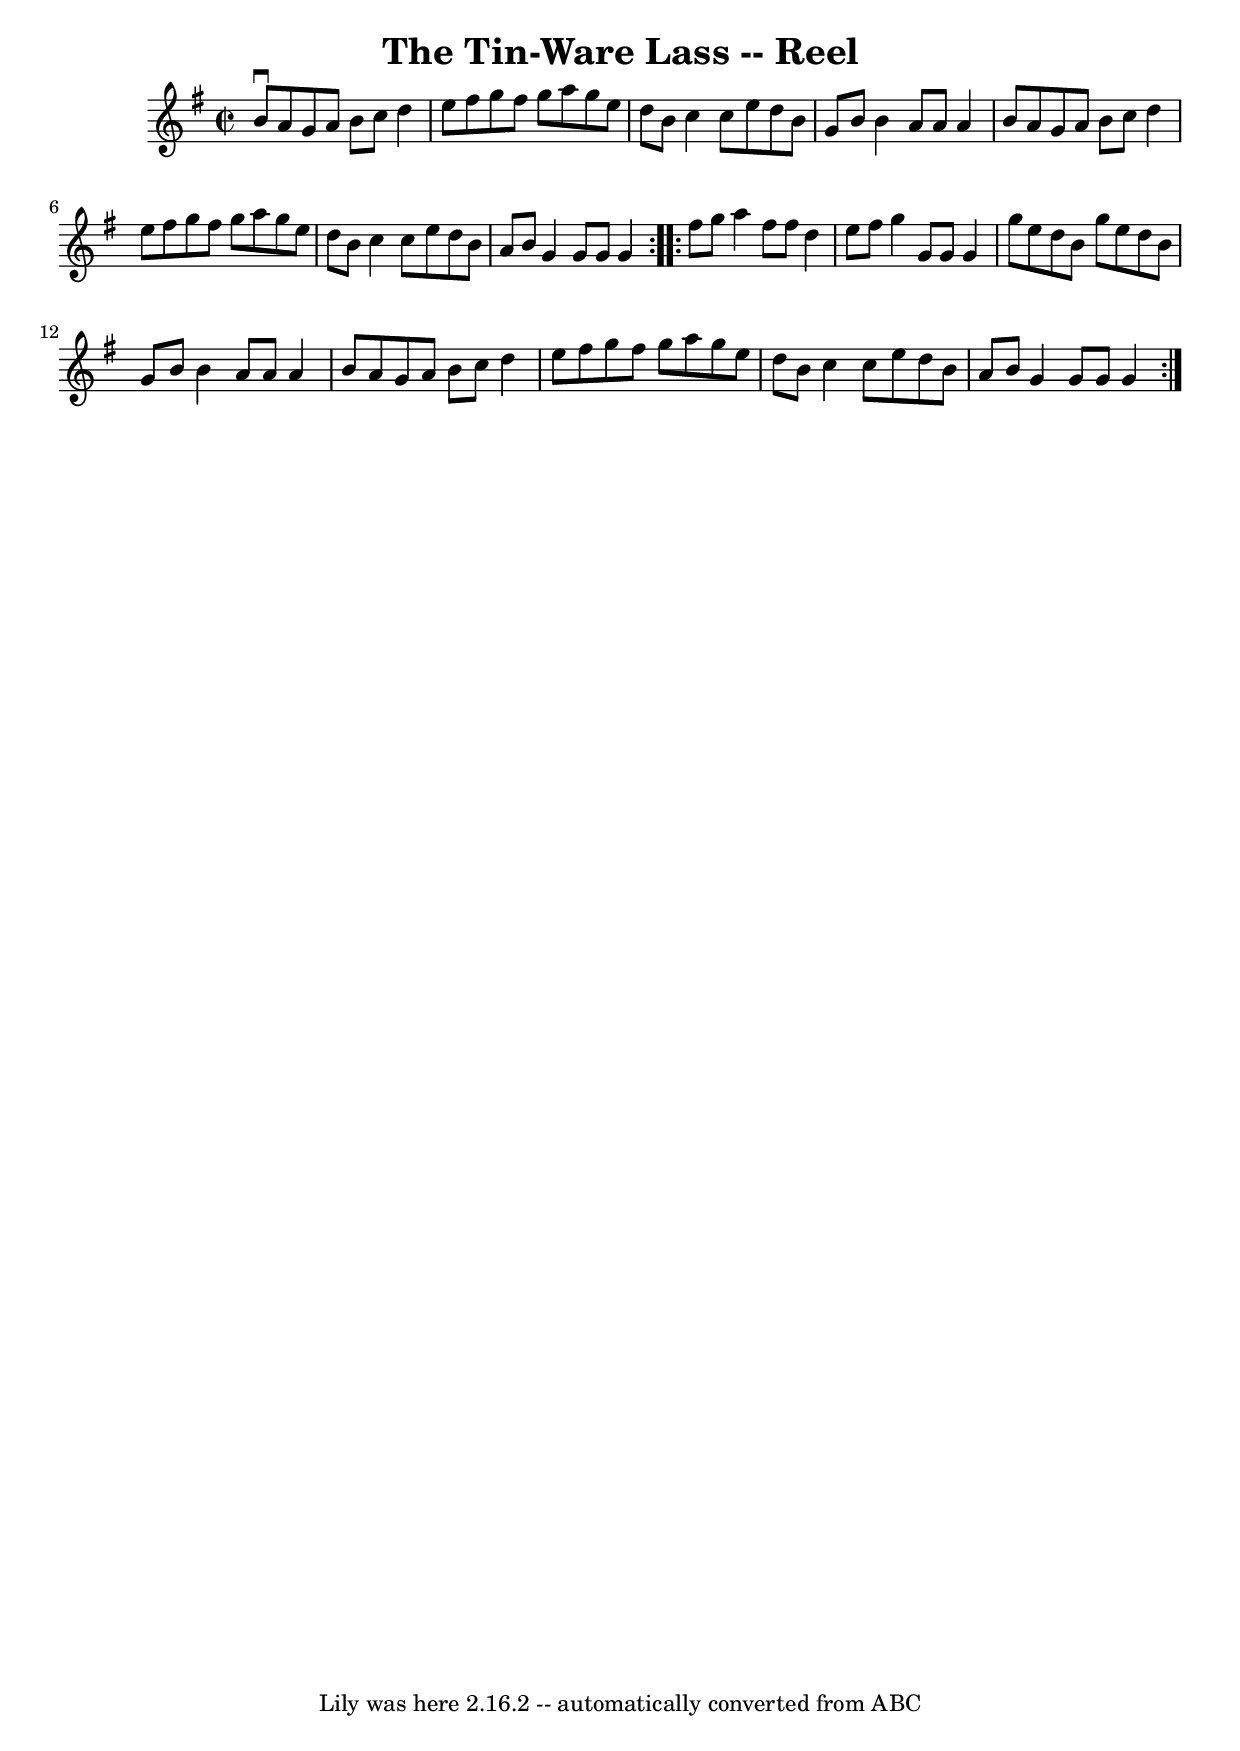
\version "2.7.40"
\include "Mammoth.ily"
\header {
	%% book = "Ryan's Mammoth Collection"
	crossRefNumber = "1"
	footnotes = ""
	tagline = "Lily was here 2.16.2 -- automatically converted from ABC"
	title = "The Tin-Ware Lass -- Reel"
}
voicedefault =  {


\repeat volta 2 {
\override Staff.TimeSignature #'style = #'C
 \time 2/2 \key g \major b'8^\downbow a'8  |
 g'8 a'8 b'8  
 c''8 d''4 e''8 fis''8    |
 g''8 fis''8 g''8 a''8   
 g''8 e''8 d''8 b'8    |
 c''4 c''8 e''8 d''8 b'8  
 g'8 b'8    |
 b'4 a'8 a'8 a'4 b'8 a'8    |
   
 g'8 a'8 b'8 c''8 d''4 e''8 fis''8    |
 g''8    
fis''8 g''8 a''8 g''8 e''8 d''8 b'8    |
 c''4    
c''8 e''8 d''8 b'8 a'8 b'8    |
 g'4 g'8 g'8    
g'4    } \repeat volta 2 { fis''8 g''8  |
 a''4 fis''8    
fis''8 d''4 e''8 fis''8    |
 g''4 g'8 g'8 g'4    
g''8 e''8    |
 d''8 b'8 g''8 e''8 d''8 b'8 g'8    
b'8    |
 b'4 a'8 a'8 a'4 b'8 a'8    |
 g'8    
a'8 b'8 c''8 d''4 e''8 fis''8    |
 g''8 fis''8    
g''8 a''8 g''8 e''8 d''8 b'8    |
 c''4 c''8 e''8  
 d''8 b'8 a'8 b'8    |
 g'4 g'8 g'8 g'4    }   
}

\score{
    <<

	\context Staff="default"
	{
	    \voicedefault 
	}

    >>
	\layout {
	}
	\midi {}
}
